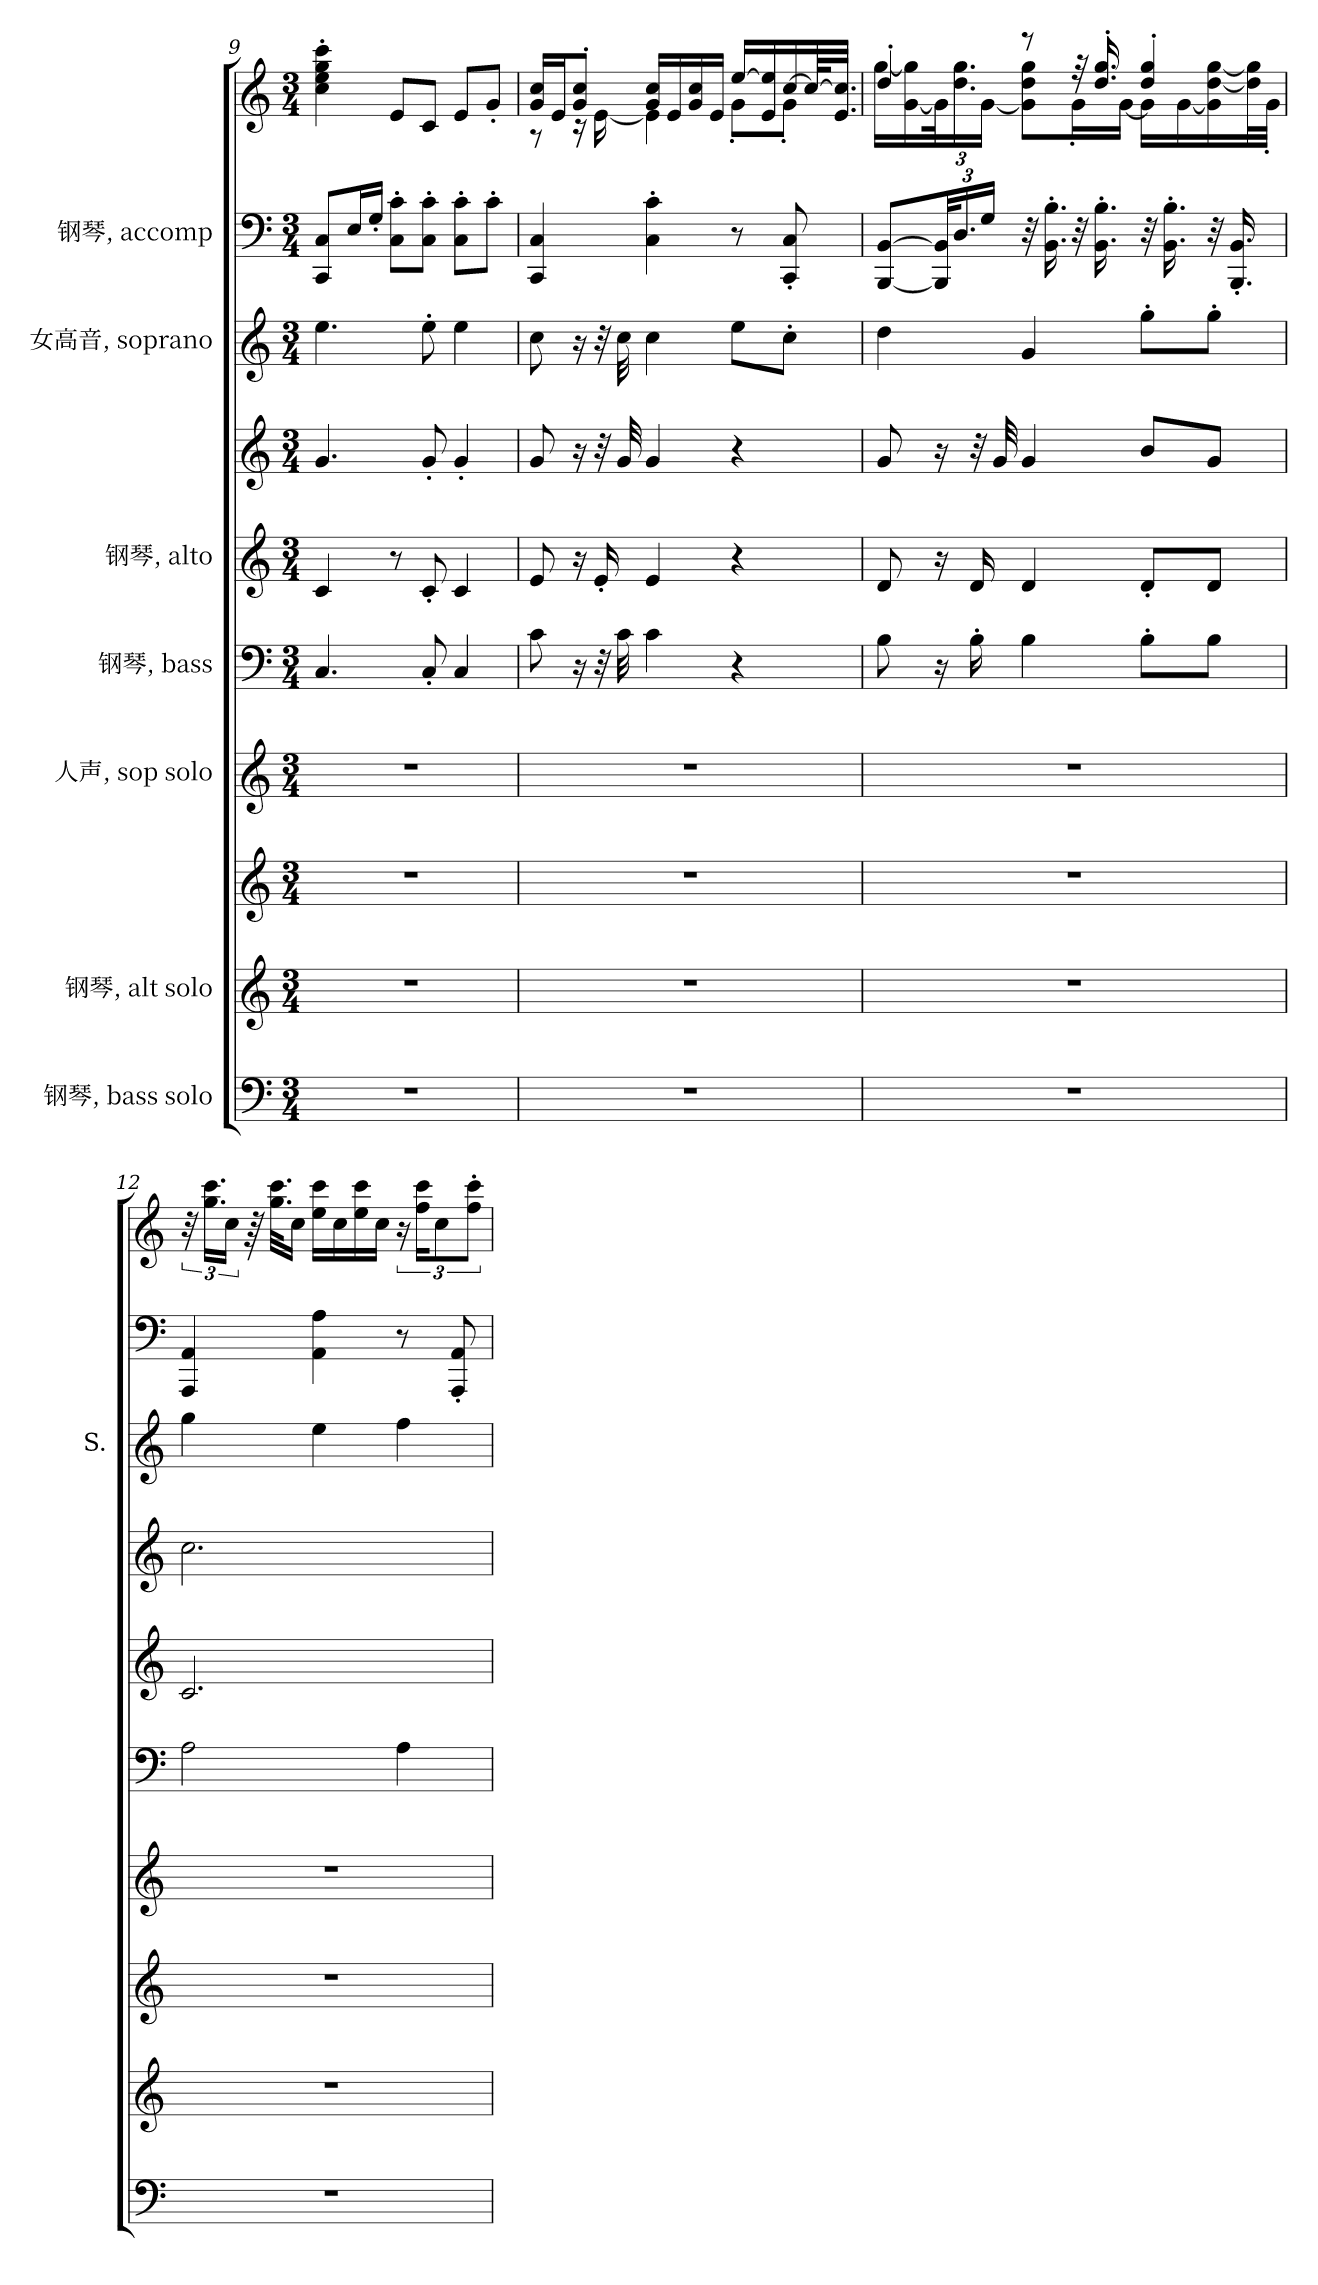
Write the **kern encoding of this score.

**kern	**kern	**kern	**kern	**kern	**kern	**kern	**kern	**kern	**kern
*part7	*part6	*part6	*part5	*part4	*part3	*part3	*part2	*part1	*part1
*staff10	*staff9	*staff8	*staff7	*staff6	*staff5	*staff4	*staff3	*staff2	*staff1
*I"钢琴, bass solo	*I"钢琴, alt solo	*	*I"人声, sop solo	*I"钢琴, bass	*I"钢琴, alto	*	*I"女高音, soprano	*I"钢琴, accomp	*
*	*	*	*	*	*	*	*I'S.	*	*
*clefF4	*clefG2	*clefG2	*clefG2	*clefF4	*clefG2	*clefG2	*clefG2	*clefF4	*clefG2
*k[]	*k[]	*k[]	*k[]	*k[]	*k[]	*k[]	*k[]	*k[]	*k[]
*M3/4	*M3/4	*M3/4	*M3/4	*M3/4	*M3/4	*M3/4	*M3/4	*M3/4	*M3/4
=9	=9	=9	=9	=9	=9	=9	=9	=9	=9
2.r	2.r	2.r	2.r	4.C/	4c/	4.g/	4.ee\	8CC/ 8C/L	4cc\' 4ee\' 4gg\' 4ccc\'
.	.	.	.	.	.	.	.	16E/L	.
.	.	.	.	.	.	.	.	16G'/JJ	.
.	.	.	.	.	8r	.	.	8C\' 8c\'L	8e/L
.	.	.	.	8C'/	8c'/	8g'/	8ee'\	8C\' 8c\'J	8c/J
.	.	.	.	4C/	4c/	4g'/	4ee\	8C\' 8c\'L	8e/L
.	.	.	.	.	.	.	.	8c'\J	8g'/J
!!LO:PB:g=z
=10	=10	=10	=10	=10	=10	=10	=10	=10	=10
*	*	*	*	*	*	*	*	*	*^
2.r	2.r	2.r	2.r	8c\	8e/	8g/	8cc\	4CC/ 4C/	16g/ 16cc/LL	8r
.	.	.	.	.	.	.	.	.	16e/J	.
.	.	.	.	16r	16r	16r	16r	.	8g/' 8cc/'J	16r
.	.	.	.	32r	16e'/	32r	32r	.	.	[16e\
.	.	.	.	32c\	.	32g/	32cc\	.	.	.
.	.	.	.	4c\	4e/	4g/	4cc\	4C\' 4c\'	16g/ 16cc/LL	4e\]
.	.	.	.	.	.	.	.	.	16e/	.
.	.	.	.	.	.	.	.	.	16g/ 16cc/	.
.	.	.	.	.	.	.	.	.	16e/JJ	.
.	.	.	.	4r	4r	4r	8ee\L	8r	[16ee/LL	8g'\L
.	.	.	.	.	.	.	.	.	16e/ 16ee/]	.
.	.	.	.	.	.	.	8cc'\J	8CC/' 8C/'	[16cc/	8g'\J
.	.	.	.	.	.	.	.	.	64cc/KL_	.
.	.	.	.	.	.	.	.	.	32.e/ 32.cc/]JJJ	.
=11	=11	=11	=11	=11	=11	=11	=11	=11	=11	=11
2.r	2.r	2.r	2.r	8B\	8d/	8g/	4dd\	[8BBB/ [8BB/L	4dd'/	[16gg\LL
.	.	.	.	.	.	.	.	.	.	[16g\ 16gg\]
*	*	*	*	*	*	*	*	*Xbrackettup	*	*Xbrackettup
.	.	.	.	16r	16r	16r	.	48BBB/] 48BB/]KL	.	48g\K]
.	.	.	.	.	.	.	.	24.D/	.	24.dd\ 24.gg\
.	.	.	.	16B'\	16d/	32r	.	.	.	.
.	.	.	.	.	.	.	.	24G/JJ	.	[24g\JJ
.	.	.	.	.	.	32g/	.	.	.	.
.	.	.	.	4B\	4d/	4g/	4g/	32r	8r	8g\] 8dd\ 8gg\L
.	.	.	.	.	.	.	.	16.BB\' 16.B\'	.	.
.	.	.	.	.	.	.	.	32r	32r	16g'\L
.	.	.	.	.	.	.	.	16.BB\' 16.B\'	16.dd/' 16.gg/'	.
.	.	.	.	.	.	.	.	.	.	[16g\JJ
.	.	.	.	8B'\L	8d'/L	8b/L	8gg'\L	32r	4dd/' 4gg/'	16g\LL]
.	.	.	.	.	.	.	.	16.BB\' 16.B\'	.	.
.	.	.	.	.	.	.	.	.	.	[16g\
.	.	.	.	8B\J	8d/J	8g/J	8gg'\J	32r	.	16g\] [16dd\ [16gg\
.	.	.	.	.	.	.	.	16.BBB/' 16.BB/'	.	.
.	.	.	.	.	.	.	.	.	.	32dd\] 32gg\]L
.	.	.	.	.	.	.	.	.	.	32g'\JJJ
*	*	*	*	*	*	*	*	*	*v	*v
!!LO:PB:g=z
=12	=12	=12	=12	=12	=12	=12	=12	=12	=12
*	*	*	*	*	*	*	*	*	*brackettup
2.r	2.r	2.r	2.r	2A\	2.c/	2.cc\	4gg\	4AAA/ 4AA/	48r
.	.	.	.	.	.	.	.	.	24.gg\ 24.ccc\LL
.	.	.	.	.	.	.	.	.	24cc\JJ
.	.	.	.	.	.	.	.	.	64r
.	.	.	.	.	.	.	.	.	32.gg\ 32.ccc\KLL
.	.	.	.	.	.	.	.	.	16cc\JJ
.	.	.	.	.	.	.	4ee\	4AA\ 4A\	16ee\ 16ccc\LL
.	.	.	.	.	.	.	.	.	16cc\
.	.	.	.	.	.	.	.	.	16ee\ 16ccc\
.	.	.	.	.	.	.	.	.	16cc\JJ
.	.	.	.	4A\	.	.	4ff\	8r	24r
.	.	.	.	.	.	.	.	.	24ff\ 24ccc\KL
.	.	.	.	.	.	.	.	.	12cc\
.	.	.	.	.	.	.	.	8AAA/' 8AA/'	.
.	.	.	.	.	.	.	.	.	12ff\' 12ccc\'J
=	=	=	=	=	=	=	=	=	=
*-	*-	*-	*-	*-	*-	*-	*-	*-	*-
